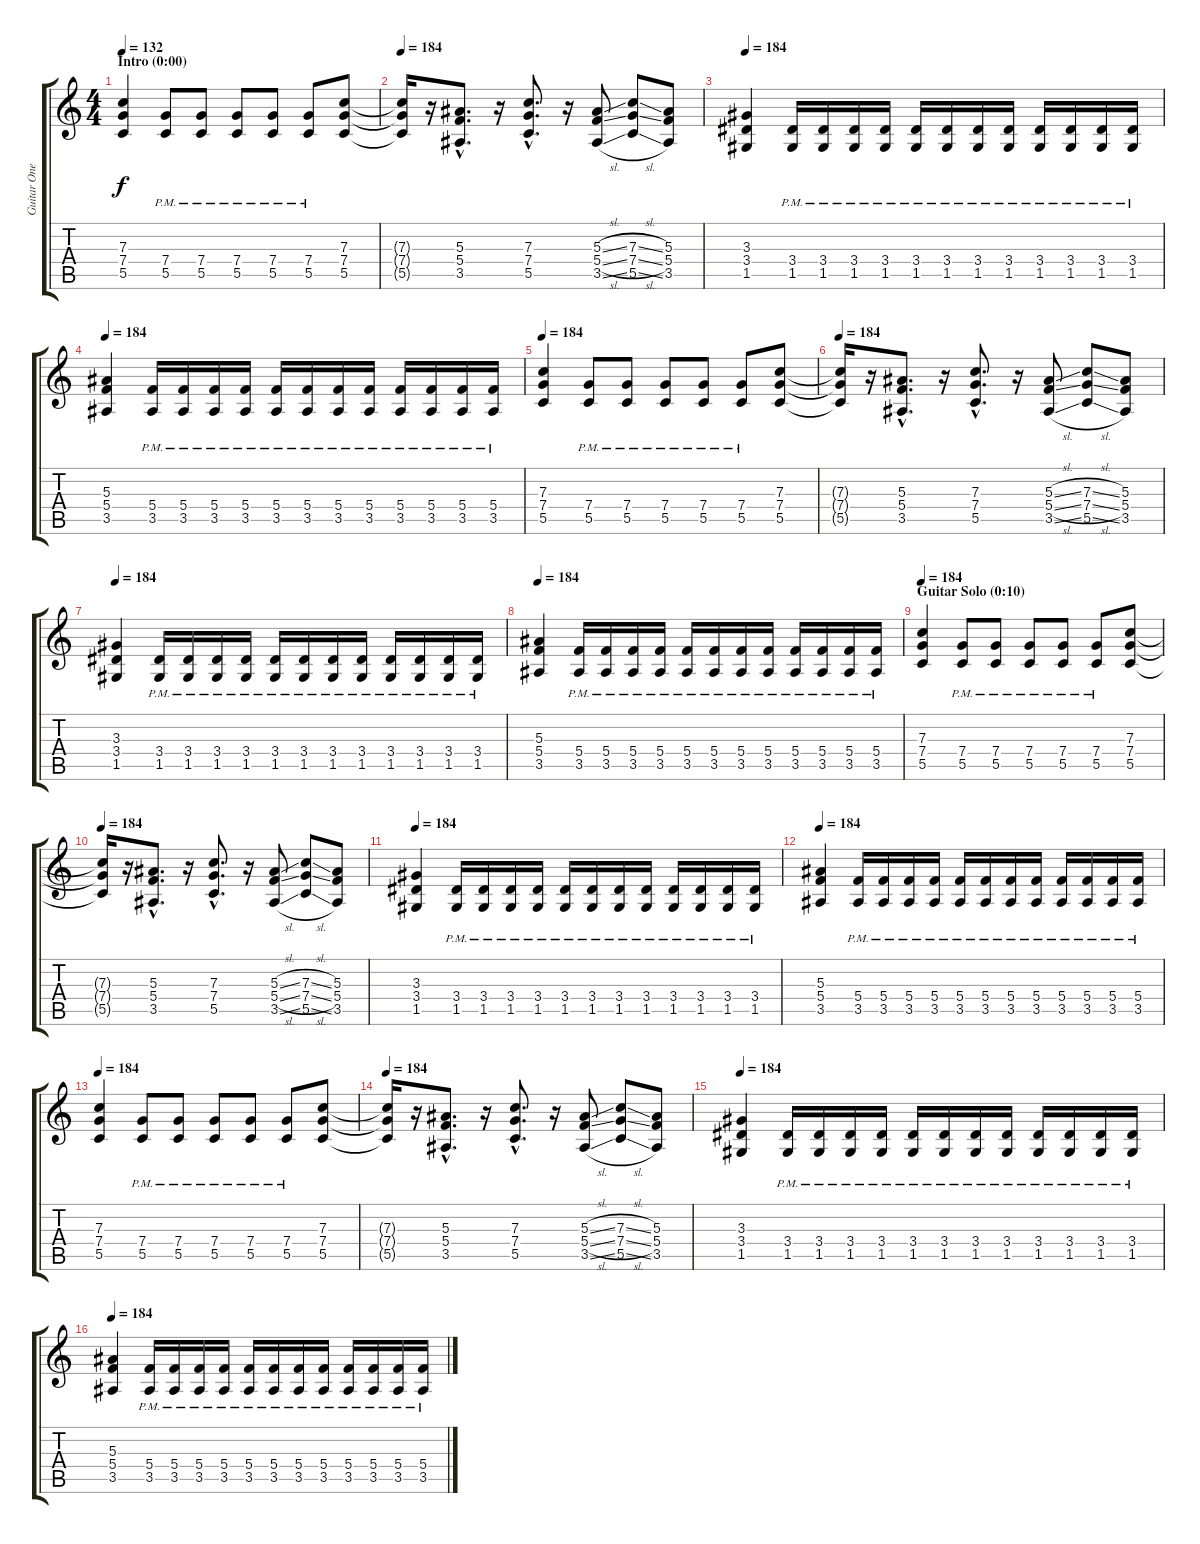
\track ("Guitar One" "Guitar One") {instrument distortionguitar}
\staff {score tabs}
\tuning (D4 A3 F3 C3 G2 C2) {hide}
\ts (4 4)
\section ("" "Intro (0:00)")
\tempo 132
\tempo 184
\tempo 132
\clef g2
\ks c
(7.3 7.4 5.5).4{dy f instrument distortionguitar} (7.4{pm} 5.5{pm}).8 (7.4{pm} 5.5{pm}).8 (7.4{pm} 5.5{pm}).8 (7.4{pm} 5.5{pm}).8 (7.4{pm} 5.5{pm}).8 (7.3 7.4 5.5).8 |
\tempo 184
(7.3{t} 7.4{t} 5.5{t}).16 r.16 (5.3{hac} 5.4{hac} 3.5{hac}).8{d} r.16 (7.3{hac} 7.4{hac} 5.5{hac}).8{d} r.16 (5.3{sl} 5.4{sl} 3.5{sl}).8 (7.3{sl} 7.4{sl} 5.5{sl}).8 (5.3 5.4 3.5).8 |
\tempo 184
(3.3 3.4 1.5).4 (3.4{pm} 1.5{pm}).16 (3.4{pm} 1.5{pm}).16 (3.4{pm} 1.5{pm}).16 (3.4{pm} 1.5{pm}).16 (3.4{pm} 1.5{pm}).16 (3.4{pm} 1.5{pm}).16 (3.4{pm} 1.5{pm}).16 (3.4{pm} 1.5{pm}).16 (3.4{pm} 1.5{pm}).16 (3.4{pm} 1.5{pm}).16 (3.4{pm} 1.5{pm}).16 (3.4{pm} 1.5{pm}).16 |
\tempo 184
(5.3 5.4 3.5).4 (5.4{pm} 3.5{pm}).16 (5.4{pm} 3.5{pm}).16 (5.4{pm} 3.5{pm}).16 (5.4{pm} 3.5{pm}).16 (5.4{pm} 3.5{pm}).16 (5.4{pm} 3.5{pm}).16 (5.4{pm} 3.5{pm}).16 (5.4{pm} 3.5{pm}).16 (5.4{pm} 3.5{pm}).16 (5.4{pm} 3.5{pm}).16 (5.4 3.5{pm}).16 (5.4{pm} 3.5{pm}).16 |
\tempo 184
(7.3 7.4 5.5).4 (7.4{pm} 5.5{pm}).8 (7.4{pm} 5.5{pm}).8 (7.4{pm} 5.5{pm}).8 (7.4{pm} 5.5{pm}).8 (7.4{pm} 5.5{pm}).8 (7.3 7.4 5.5).8 |
\tempo 184
(7.3{t} 7.4{t} 5.5{t}).16 r.16 (5.3{hac} 5.4{hac} 3.5{hac}).8{d} r.16 (7.3{hac} 7.4{hac} 5.5{hac}).8{d} r.16 (5.3{sl} 5.4{sl} 3.5{sl}).8 (7.3{sl} 7.4{sl} 5.5{sl}).8 (5.3 5.4 3.5).8 |
\tempo 184
(3.3 3.4 1.5).4 (3.4{pm} 1.5{pm}).16 (3.4{pm} 1.5{pm}).16 (3.4{pm} 1.5{pm}).16 (3.4{pm} 1.5{pm}).16 (3.4{pm} 1.5{pm}).16 (3.4{pm} 1.5{pm}).16 (3.4{pm} 1.5{pm}).16 (3.4{pm} 1.5{pm}).16 (3.4{pm} 1.5{pm}).16 (3.4{pm} 1.5{pm}).16 (3.4{pm} 1.5{pm}).16 (3.4{pm} 1.5{pm}).16 |
\tempo 184
(5.3 5.4 3.5).4 (5.4{pm} 3.5{pm}).16 (5.4{pm} 3.5{pm}).16 (5.4{pm} 3.5{pm}).16 (5.4{pm} 3.5{pm}).16 (5.4{pm} 3.5{pm}).16 (5.4{pm} 3.5{pm}).16 (5.4{pm} 3.5{pm}).16 (5.4{pm} 3.5{pm}).16 (5.4{pm} 3.5{pm}).16 (5.4{pm} 3.5{pm}).16 (5.4 3.5{pm}).16 (5.4{pm} 3.5{pm}).16 |
\section ("" "Guitar Solo (0:10)")
\tempo 184
(7.3 7.4 5.5).4 (7.4{pm} 5.5{pm}).8 (7.4{pm} 5.5{pm}).8 (7.4{pm} 5.5{pm}).8 (7.4{pm} 5.5{pm}).8 (7.4{pm} 5.5{pm}).8 (7.3 7.4 5.5).8 |
\tempo 184
(7.3{t} 7.4{t} 5.5{t}).16 r.16 (5.3{hac} 5.4{hac} 3.5{hac}).8{d} r.16 (7.3{hac} 7.4{hac} 5.5{hac}).8{d} r.16 (5.3{sl} 5.4{sl} 3.5{sl}).8 (7.3{sl} 7.4{sl} 5.5{sl}).8 (5.3 5.4 3.5).8 |
\tempo 184
(3.3 3.4 1.5).4 (3.4{pm} 1.5{pm}).16 (3.4{pm} 1.5{pm}).16 (3.4{pm} 1.5{pm}).16 (3.4{pm} 1.5{pm}).16 (3.4{pm} 1.5{pm}).16 (3.4{pm} 1.5{pm}).16 (3.4{pm} 1.5{pm}).16 (3.4{pm} 1.5{pm}).16 (3.4{pm} 1.5{pm}).16 (3.4{pm} 1.5{pm}).16 (3.4{pm} 1.5{pm}).16 (3.4{pm} 1.5{pm}).16 |
\tempo 184
(5.3 5.4 3.5).4 (5.4{pm} 3.5{pm}).16 (5.4{pm} 3.5{pm}).16 (5.4{pm} 3.5{pm}).16 (5.4{pm} 3.5{pm}).16 (5.4{pm} 3.5{pm}).16 (5.4{pm} 3.5{pm}).16 (5.4{pm} 3.5{pm}).16 (5.4{pm} 3.5{pm}).16 (5.4{pm} 3.5{pm}).16 (5.4{pm} 3.5{pm}).16 (5.4 3.5{pm}).16 (5.4{pm} 3.5{pm}).16 |
\tempo 184
(7.3 7.4 5.5).4 (7.4{pm} 5.5{pm}).8 (7.4{pm} 5.5{pm}).8 (7.4{pm} 5.5{pm}).8 (7.4{pm} 5.5{pm}).8 (7.4{pm} 5.5{pm}).8 (7.3 7.4 5.5).8 |
\tempo 184
(7.3{t} 7.4{t} 5.5{t}).16 r.16 (5.3{hac} 5.4{hac} 3.5{hac}).8{d} r.16 (7.3{hac} 7.4{hac} 5.5{hac}).8{d} r.16 (5.3{sl} 5.4{sl} 3.5{sl}).8 (7.3{sl} 7.4{sl} 5.5{sl}).8 (5.3 5.4 3.5).8 |
\tempo 184
(3.3 3.4 1.5).4 (3.4{pm} 1.5{pm}).16 (3.4{pm} 1.5{pm}).16 (3.4{pm} 1.5{pm}).16 (3.4{pm} 1.5{pm}).16 (3.4{pm} 1.5{pm}).16 (3.4{pm} 1.5{pm}).16 (3.4{pm} 1.5{pm}).16 (3.4{pm} 1.5{pm}).16 (3.4{pm} 1.5{pm}).16 (3.4{pm} 1.5{pm}).16 (3.4{pm} 1.5{pm}).16 (3.4{pm} 1.5{pm}).16 |
\tempo 184
(5.3 5.4 3.5).4 (5.4{pm} 3.5{pm}).16 (5.4{pm} 3.5{pm}).16 (5.4{pm} 3.5{pm}).16 (5.4{pm} 3.5{pm}).16 (5.4{pm} 3.5{pm}).16 (5.4{pm} 3.5{pm}).16 (5.4{pm} 3.5{pm}).16 (5.4{pm} 3.5{pm}).16 (5.4{pm} 3.5{pm}).16 (5.4{pm} 3.5{pm}).16 (5.4 3.5{pm}).16 (5.4{pm} 3.5{pm}).16
